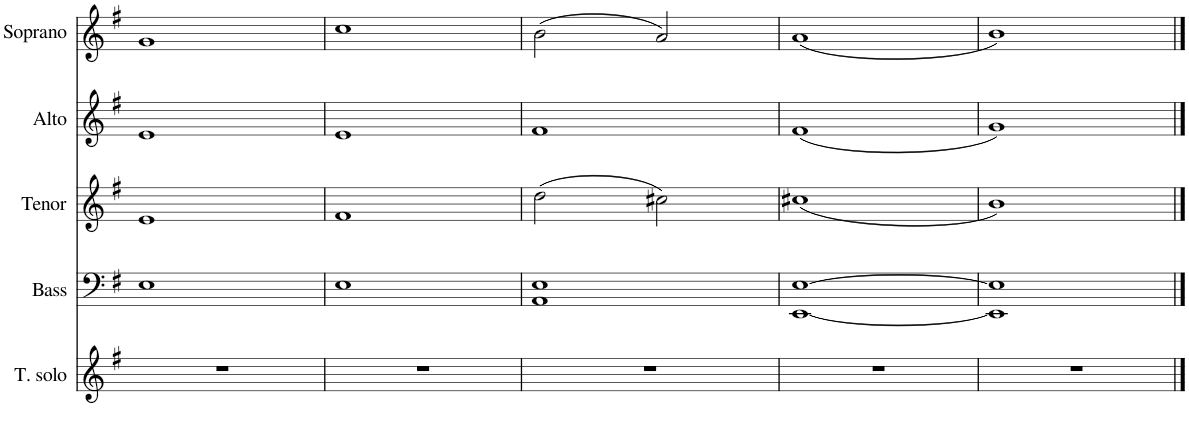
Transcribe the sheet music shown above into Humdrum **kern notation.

**kern	**kern	**kern	**kern	**kern
*part5	*part4	*part3	*part2	*part1
*staff5	*staff4	*staff3	*staff2	*staff1
*I"T. solo	*I"Bass	*I"Tenor	*I"Alto	*I"Soprano
*I'T. sol	*I'B.	*I'T.	*I'A.	*I'S.
!!LO:PB:g=z
*clefG2	*clefF4	*clefG2	*clefG2	*clefG2
*k[f#]	*k[f#]	*k[f#]	*k[f#]	*k[f#]
*M2/2	*M2/2	*M2/2	*M2/2	*M2/2
*met(c|)	*met(c|)	*met(c|)	*met(c|)	*met(c|)
=1	=1	=1	=1	=1
1r	1E	1e	1e	1g
=2	=2	=2	=2	=2
1r	1E	1f#	1e	1cc
=3	=3	=3	=3	=3
1r	1AA 1E	(2dd\	1f#	(2b\
.	.	2cc#X\)	.	2a/)
=4	=4	=4	=4	=4
1r	[1EE [1E	(1cc#X	(1f#	(1a
=5	=5	=5	=5	=5
1r	1EE] 1E]	1b)	1g)	1b)
==	==	==	==	==
*-	*-	*-	*-	*-
